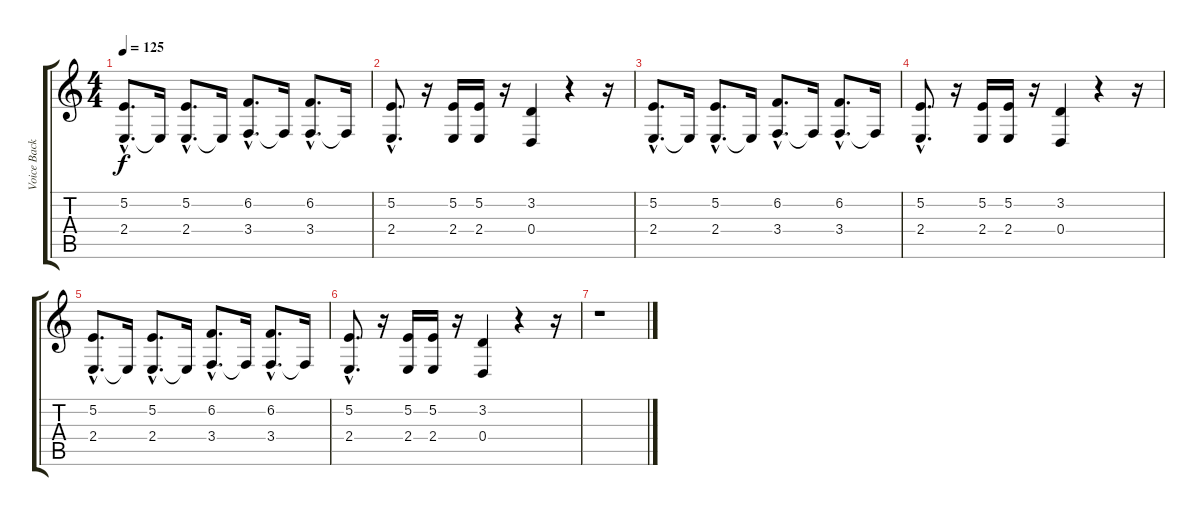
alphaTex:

\track ("Voice Back" "Voice Back") {instrument clarinet}
\staff {score tabs}
\tuning (E4 B3 G3 D3 A2 E2) {hide}
\ts (4 4)
\tempo 125
\clef g2
\ks c
(5.2{hac} 2.4{hac}).8{d dy f} 2.4{t}.16 (5.2{hac} 2.4{hac}).8{d} 2.4{t}.16 (6.2{hac} 3.4{hac}).8{d} 3.4{t}.16 (6.2{hac} 3.4{hac}).8{d} 3.4{t}.16 |
(5.2{hac} 2.4{hac}).8{d} r.16 (5.2 2.4).16 (5.2 2.4).16 r.16 (3.2 0.4).4 r.4 r.16 |
(5.2{hac} 2.4{hac}).8{d} 2.4{t}.16 (5.2{hac} 2.4{hac}).8{d} 2.4{t}.16 (6.2{hac} 3.4{hac}).8{d} 3.4{t}.16 (6.2{hac} 3.4{hac}).8{d} 3.4{t}.16 |
(5.2{hac} 2.4{hac}).8{d} r.16 (5.2 2.4).16 (5.2 2.4).16 r.16 (3.2 0.4).4 r.4 r.16 |
(5.2{hac} 2.4{hac}).8{d} 2.4{t}.16 (5.2{hac} 2.4{hac}).8{d} 2.4{t}.16 (6.2{hac} 3.4{hac}).8{d} 3.4{t}.16 (6.2{hac} 3.4{hac}).8{d} 3.4{t}.16 |
(5.2{hac} 2.4{hac}).8{d} r.16 (5.2 2.4).16 (5.2 2.4).16 r.16 (3.2 0.4).4 r.4 r.16 |
r.1
